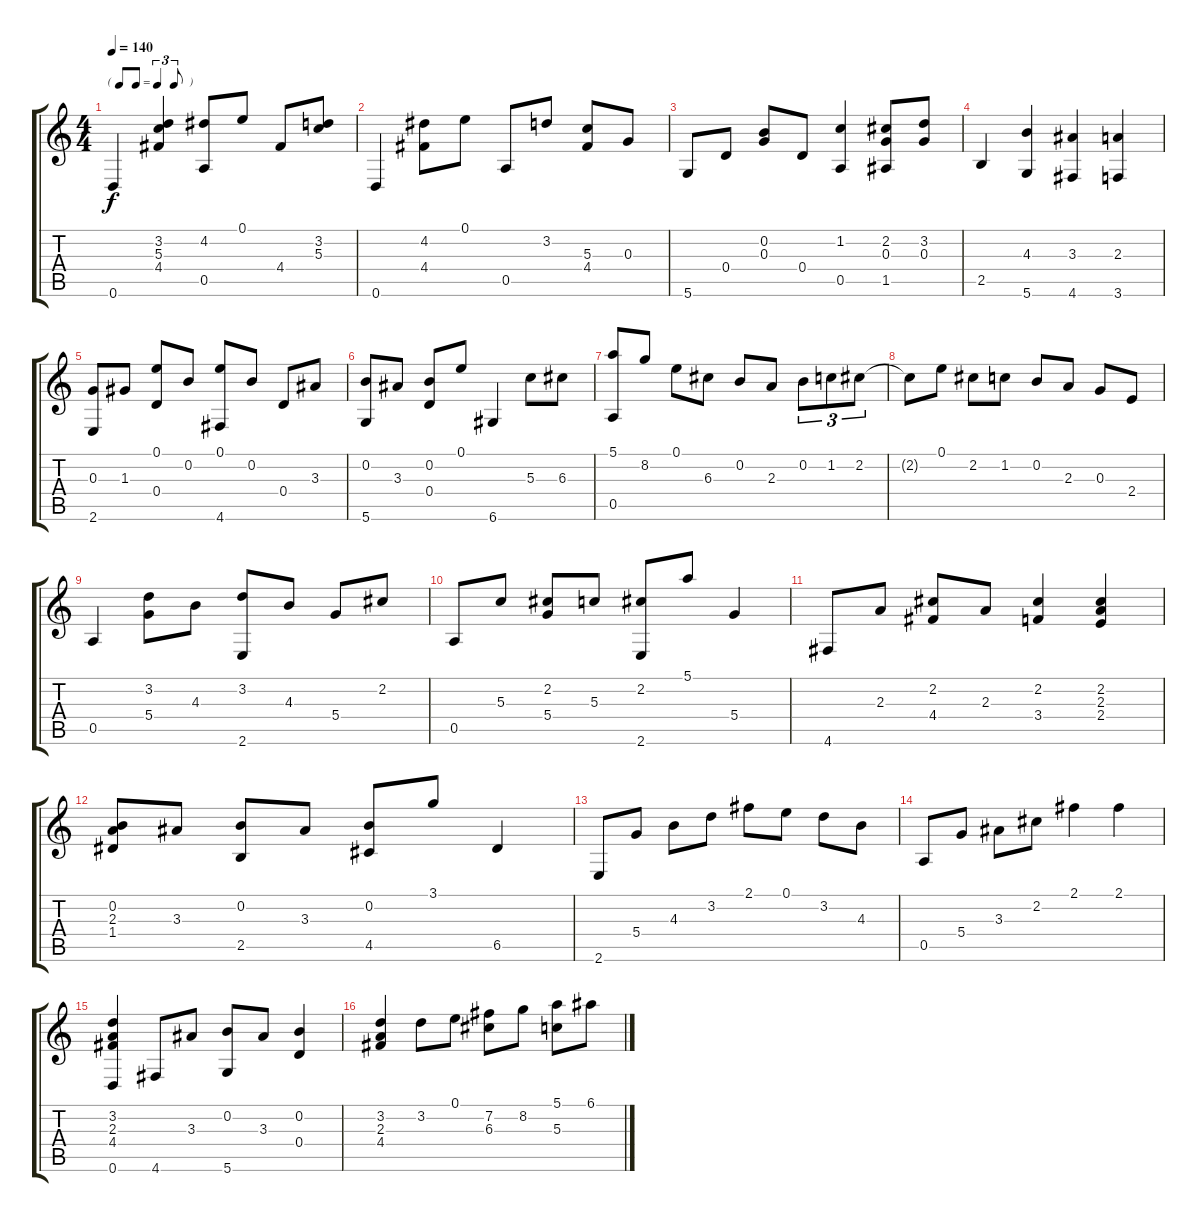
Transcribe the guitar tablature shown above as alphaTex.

\track "" {instrument acousticguitarsteel}
\staff {score tabs}
\tuning (E4 B3 G3 D3 A2 D2) {hide}
\ts (4 4)
\tf triplet8th
\tempo 140
\clef g2
\ks c
0.6.4{dy f} (3.2 5.3 4.4).4 (4.2 0.5).8 0.1.8 4.4.8 (3.2 5.3).8 |
0.6.4 (4.2 4.4).8 0.1.8 0.5.8 3.2.8 (5.3 4.4).8 0.3.8 |
5.6.8 0.4.8 (0.2 0.3).8 0.4.8 (1.2 0.5).4 (2.2 0.3 1.5).8 (3.2 0.3).8 |
2.5.4 (4.3 5.6).4 (3.3 4.6).4 (2.3 3.6).4 |
(0.3 2.6).8 1.3.8 (0.1 0.4).8 0.2.8 (0.1 4.6).8 0.2.8 0.4.8 3.3.8 |
(0.2 5.6).8 3.3.8 (0.2 0.4).8 0.1.8 6.6.4 5.3.8 6.3.8 |
(5.1 0.5).8 8.2.8 0.1.8 6.3.8 0.2.8 2.3.8 0.2.8{tu (3 2)} 1.2.8{tu (3 2)} 2.2.8{tu (3 2)} |
2.2{t}.8 0.1.8 2.2.8 1.2.8 0.2.8 2.3.8 0.3.8 2.4.8 |
0.5.4 (3.2 5.4).8 4.3.8 (3.2 2.6).8 4.3.8 5.4.8 2.2.8 |
0.5.8 5.3.8 (2.2 5.4).8 5.3.8 (2.2 2.6).8 5.1.8 5.4.4 |
4.6.8 2.3.8 (2.2 4.4).8 2.3.8 (2.2 3.4).4 (2.2 2.3 2.4).4 |
(0.2 2.3 1.4).8 3.3.8 (0.2 2.5).8 3.3.8 (0.2 4.5).8 3.1.8 6.5.4 |
2.6.8 5.4.8 4.3.8 3.2.8 2.1.8 0.1.8 3.2.8 4.3.8 |
0.5.8 5.4.8 3.3.8 2.2.8 2.1.4 2.1.4 |
(3.2 2.3 4.4 0.6).4 4.6.8 3.3.8 (0.2 5.6).8 3.3.8 (0.2 0.4).4 |
(3.2 2.3 4.4).4 3.2.8 0.1.8 (7.2 6.3).8 8.2.8 (5.1 5.3).8 6.1.8
